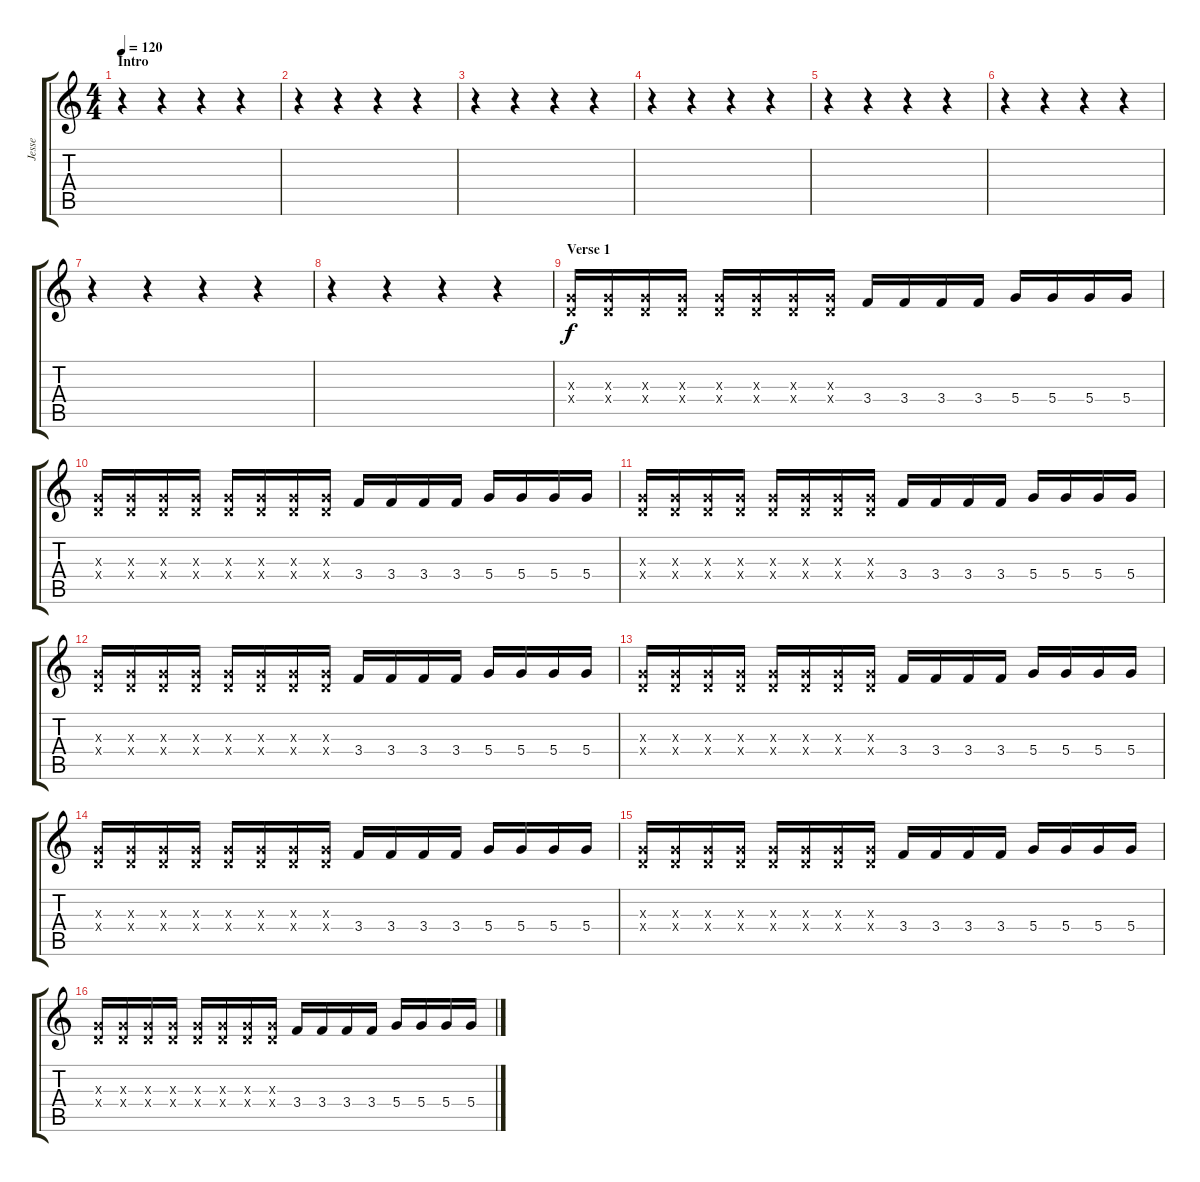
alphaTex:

\track ("Jesse" "Jesse") {instrument distortionguitar}
\staff {score tabs}
\tuning (E4 B3 G3 D3 A2 E2) {hide}
\ts (4 4)
\section ("" "Intro")
\tempo 120
\clef g2
\ks c
r.4{dy f instrument distortionguitar} r.4 r.4 r.4 |
r.4 r.4 r.4 r.4 |
r.4 r.4 r.4 r.4 |
r.4 r.4 r.4 r.4 |
r.4 r.4 r.4 r.4 |
r.4 r.4 r.4 r.4 |
r.4 r.4 r.4 r.4 |
r.4 r.4 r.4 r.4 |
\section ("" "Verse 1")
(0.3{x} 0.4{x}).16 (0.3{x} 0.4{x}).16 (0.3{x} 0.4{x}).16 (0.3{x} 0.4{x}).16 (0.3{x} 0.4{x}).16 (0.3{x} 0.4{x}).16 (0.3{x} 0.4{x}).16 (0.3{x} 0.4{x}).16 3.4.16 3.4.16 3.4.16 3.4.16 5.4.16 5.4.16 5.4.16 5.4.16 |
(0.3{x} 0.4{x}).16 (0.3{x} 0.4{x}).16 (0.3{x} 0.4{x}).16 (0.3{x} 0.4{x}).16 (0.3{x} 0.4{x}).16 (0.3{x} 0.4{x}).16 (0.3{x} 0.4{x}).16 (0.3{x} 0.4{x}).16 3.4.16 3.4.16 3.4.16 3.4.16 5.4.16 5.4.16 5.4.16 5.4.16 |
(0.3{x} 0.4{x}).16 (0.3{x} 0.4{x}).16 (0.3{x} 0.4{x}).16 (0.3{x} 0.4{x}).16 (0.3{x} 0.4{x}).16 (0.3{x} 0.4{x}).16 (0.3{x} 0.4{x}).16 (0.3{x} 0.4{x}).16 3.4.16 3.4.16 3.4.16 3.4.16 5.4.16 5.4.16 5.4.16 5.4.16 |
(0.3{x} 0.4{x}).16 (0.3{x} 0.4{x}).16 (0.3{x} 0.4{x}).16 (0.3{x} 0.4{x}).16 (0.3{x} 0.4{x}).16 (0.3{x} 0.4{x}).16 (0.3{x} 0.4{x}).16 (0.3{x} 0.4{x}).16 3.4.16 3.4.16 3.4.16 3.4.16 5.4.16 5.4.16 5.4.16 5.4.16 |
(0.3{x} 0.4{x}).16 (0.3{x} 0.4{x}).16 (0.3{x} 0.4{x}).16 (0.3{x} 0.4{x}).16 (0.3{x} 0.4{x}).16 (0.3{x} 0.4{x}).16 (0.3{x} 0.4{x}).16 (0.3{x} 0.4{x}).16 3.4.16 3.4.16 3.4.16 3.4.16 5.4.16 5.4.16 5.4.16 5.4.16 |
(0.3{x} 0.4{x}).16 (0.3{x} 0.4{x}).16 (0.3{x} 0.4{x}).16 (0.3{x} 0.4{x}).16 (0.3{x} 0.4{x}).16 (0.3{x} 0.4{x}).16 (0.3{x} 0.4{x}).16 (0.3{x} 0.4{x}).16 3.4.16 3.4.16 3.4.16 3.4.16 5.4.16 5.4.16 5.4.16 5.4.16 |
(0.3{x} 0.4{x}).16 (0.3{x} 0.4{x}).16 (0.3{x} 0.4{x}).16 (0.3{x} 0.4{x}).16 (0.3{x} 0.4{x}).16 (0.3{x} 0.4{x}).16 (0.3{x} 0.4{x}).16 (0.3{x} 0.4{x}).16 3.4.16 3.4.16 3.4.16 3.4.16 5.4.16 5.4.16 5.4.16 5.4.16 |
(0.3{x} 0.4{x}).16 (0.3{x} 0.4{x}).16 (0.3{x} 0.4{x}).16 (0.3{x} 0.4{x}).16 (0.3{x} 0.4{x}).16 (0.3{x} 0.4{x}).16 (0.3{x} 0.4{x}).16 (0.3{x} 0.4{x}).16 3.4.16 3.4.16 3.4.16 3.4.16 5.4.16 5.4.16 5.4.16 5.4.16
